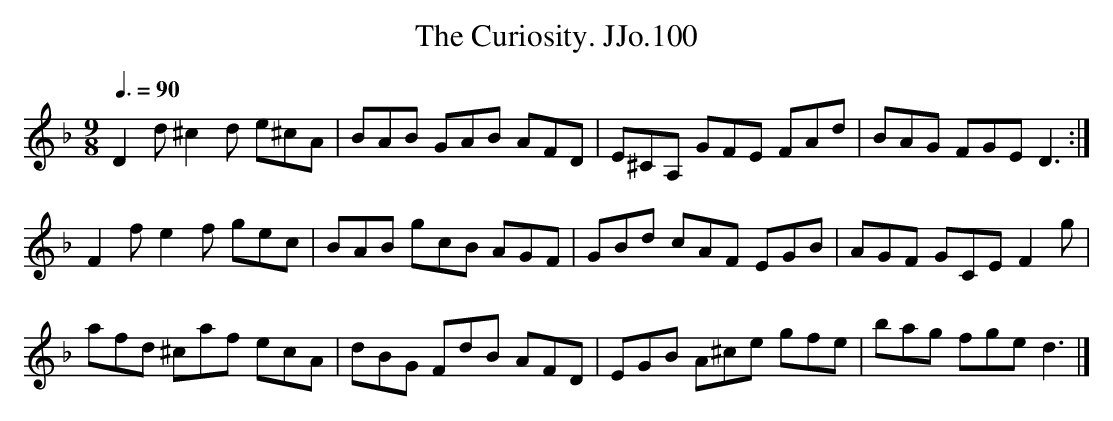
X:1
T:Curiosity. JJo.100, The
M:9/8
L:1/8
Q:3/8=90
K:Dm
D2d ^c2d e^cA | BAB GAB AFD | E^CA, GFE FAd | BAG FGE D3 :|
F2f e2f gec | BAB gcB AGF | GBd cAF EGB | AGF GCE F2g |
afd ^caf ecA | dBG FdB AFD | EGB A^ce gfe | bag fge d3 |]
